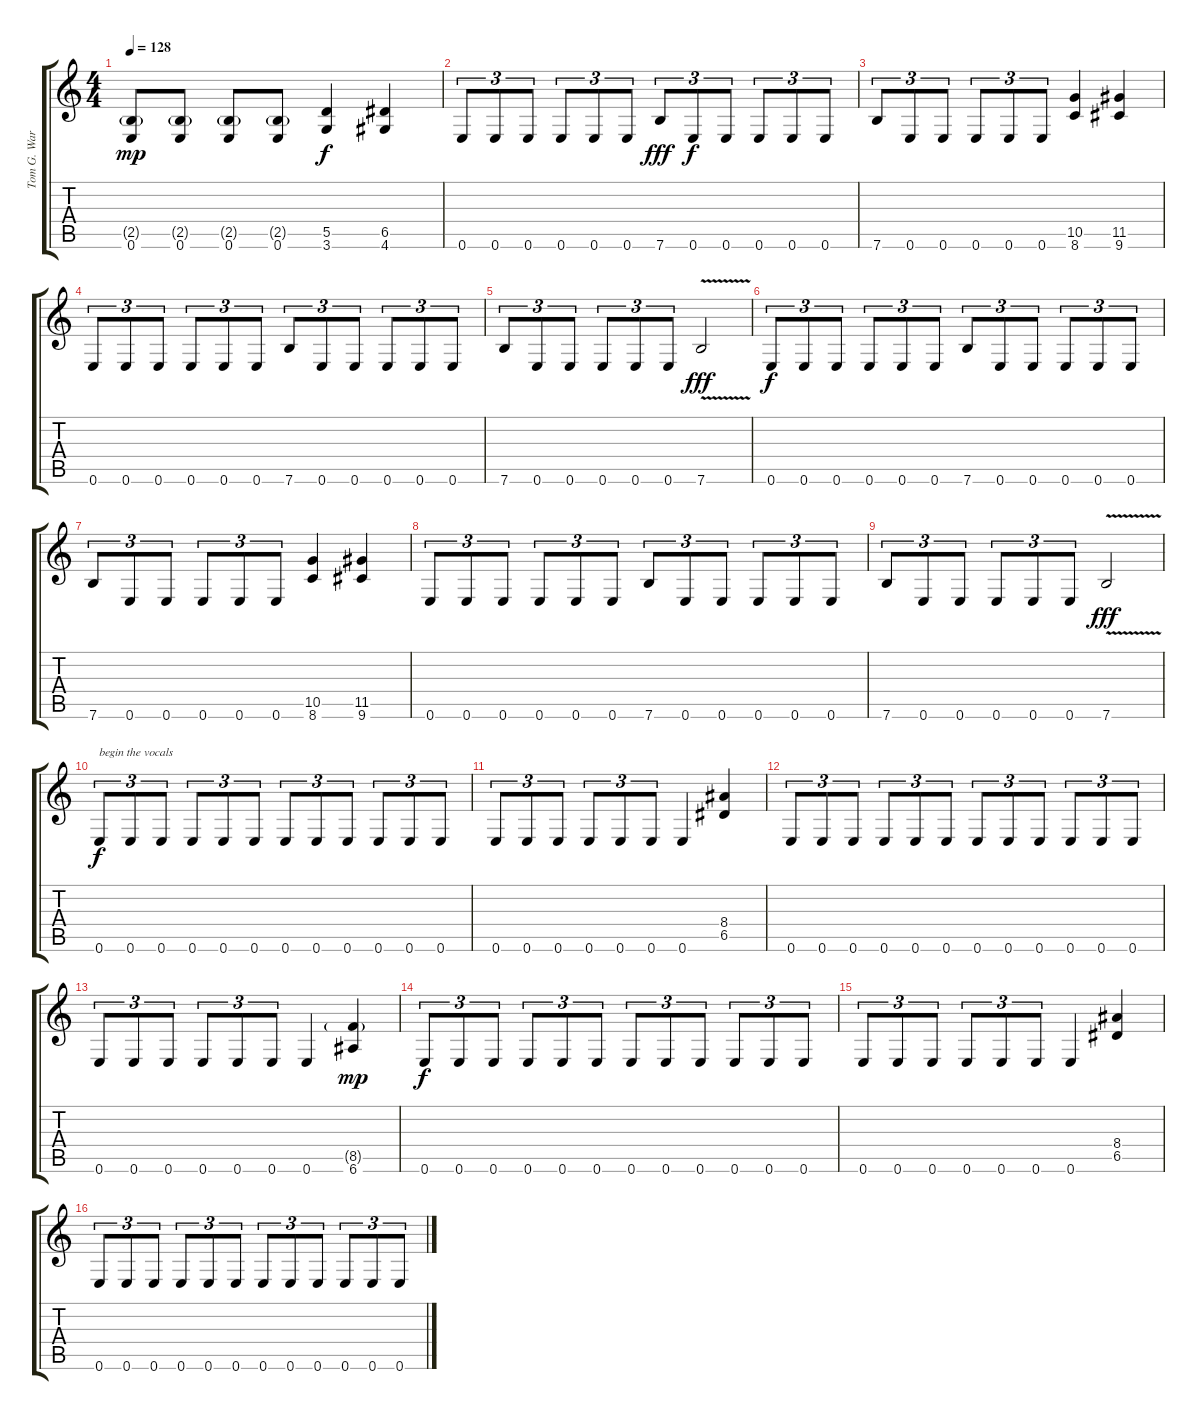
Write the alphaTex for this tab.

\track ("Tom G. Warrior (Rhythm)" "Tom G. War") {instrument distortionguitar}
\staff {score tabs}
\tuning (E4 B3 G3 D3 A2 E2) {hide}
\ts (4 4)
\tempo 128
\clef g2
\ks c
(2.5{g} 0.6).8{dy mp} (2.5{g} 0.6).8 (2.5{g} 0.6).8 (2.5{g} 0.6).8 (5.5 3.6).4{dy f} (6.5 4.6).4 |
0.6.8{tu (3 2)} 0.6.8{tu (3 2)} 0.6.8{tu (3 2)} 0.6.8{tu (3 2)} 0.6.8{tu (3 2)} 0.6.8{tu (3 2)} 7.6.8{tu (3 2) dy fff} 0.6.8{tu (3 2) dy f} 0.6.8{tu (3 2)} 0.6.8{tu (3 2)} 0.6.8{tu (3 2)} 0.6.8{tu (3 2)} |
7.6.8{tu (3 2)} 0.6.8{tu (3 2)} 0.6.8{tu (3 2)} 0.6.8{tu (3 2)} 0.6.8{tu (3 2)} 0.6.8{tu (3 2)} (10.5 8.6).4 (11.5 9.6).4 |
0.6.8{tu (3 2)} 0.6.8{tu (3 2)} 0.6.8{tu (3 2)} 0.6.8{tu (3 2)} 0.6.8{tu (3 2)} 0.6.8{tu (3 2)} 7.6.8{tu (3 2)} 0.6.8{tu (3 2)} 0.6.8{tu (3 2)} 0.6.8{tu (3 2)} 0.6.8{tu (3 2)} 0.6.8{tu (3 2)} |
7.6.8{tu (3 2)} 0.6.8{tu (3 2)} 0.6.8{tu (3 2)} 0.6.8{tu (3 2)} 0.6.8{tu (3 2)} 0.6.8{tu (3 2)} 7.6{v}.2{dy fff} |
0.6.8{tu (3 2) dy f} 0.6.8{tu (3 2)} 0.6.8{tu (3 2)} 0.6.8{tu (3 2)} 0.6.8{tu (3 2)} 0.6.8{tu (3 2)} 7.6.8{tu (3 2)} 0.6.8{tu (3 2)} 0.6.8{tu (3 2)} 0.6.8{tu (3 2)} 0.6.8{tu (3 2)} 0.6.8{tu (3 2)} |
7.6.8{tu (3 2)} 0.6.8{tu (3 2)} 0.6.8{tu (3 2)} 0.6.8{tu (3 2)} 0.6.8{tu (3 2)} 0.6.8{tu (3 2)} (10.5 8.6).4 (11.5 9.6).4 |
0.6.8{tu (3 2)} 0.6.8{tu (3 2)} 0.6.8{tu (3 2)} 0.6.8{tu (3 2)} 0.6.8{tu (3 2)} 0.6.8{tu (3 2)} 7.6.8{tu (3 2)} 0.6.8{tu (3 2)} 0.6.8{tu (3 2)} 0.6.8{tu (3 2)} 0.6.8{tu (3 2)} 0.6.8{tu (3 2)} |
7.6.8{tu (3 2)} 0.6.8{tu (3 2)} 0.6.8{tu (3 2)} 0.6.8{tu (3 2)} 0.6.8{tu (3 2)} 0.6.8{tu (3 2)} 7.6{v}.2{dy fff} |
0.6.8{tu (3 2) txt "begin the vocals" dy f} 0.6.8{tu (3 2)} 0.6.8{tu (3 2)} 0.6.8{tu (3 2)} 0.6.8{tu (3 2)} 0.6.8{tu (3 2)} 0.6.8{tu (3 2)} 0.6.8{tu (3 2)} 0.6.8{tu (3 2)} 0.6.8{tu (3 2)} 0.6.8{tu (3 2)} 0.6.8{tu (3 2)} |
0.6.8{tu (3 2)} 0.6.8{tu (3 2)} 0.6.8{tu (3 2)} 0.6.8{tu (3 2)} 0.6.8{tu (3 2)} 0.6.8{tu (3 2)} 0.6.4 (8.4 6.5).4 |
0.6.8{tu (3 2)} 0.6.8{tu (3 2)} 0.6.8{tu (3 2)} 0.6.8{tu (3 2)} 0.6.8{tu (3 2)} 0.6.8{tu (3 2)} 0.6.8{tu (3 2)} 0.6.8{tu (3 2)} 0.6.8{tu (3 2)} 0.6.8{tu (3 2)} 0.6.8{tu (3 2)} 0.6.8{tu (3 2)} |
0.6.8{tu (3 2)} 0.6.8{tu (3 2)} 0.6.8{tu (3 2)} 0.6.8{tu (3 2)} 0.6.8{tu (3 2)} 0.6.8{tu (3 2)} 0.6.4 (8.5{g} 6.6).4{dy mp} |
0.6.8{tu (3 2) dy f} 0.6.8{tu (3 2)} 0.6.8{tu (3 2)} 0.6.8{tu (3 2)} 0.6.8{tu (3 2)} 0.6.8{tu (3 2)} 0.6.8{tu (3 2)} 0.6.8{tu (3 2)} 0.6.8{tu (3 2)} 0.6.8{tu (3 2)} 0.6.8{tu (3 2)} 0.6.8{tu (3 2)} |
0.6.8{tu (3 2)} 0.6.8{tu (3 2)} 0.6.8{tu (3 2)} 0.6.8{tu (3 2)} 0.6.8{tu (3 2)} 0.6.8{tu (3 2)} 0.6.4 (8.4 6.5).4 |
0.6.8{tu (3 2)} 0.6.8{tu (3 2)} 0.6.8{tu (3 2)} 0.6.8{tu (3 2)} 0.6.8{tu (3 2)} 0.6.8{tu (3 2)} 0.6.8{tu (3 2)} 0.6.8{tu (3 2)} 0.6.8{tu (3 2)} 0.6.8{tu (3 2)} 0.6.8{tu (3 2)} 0.6.8{tu (3 2)}
